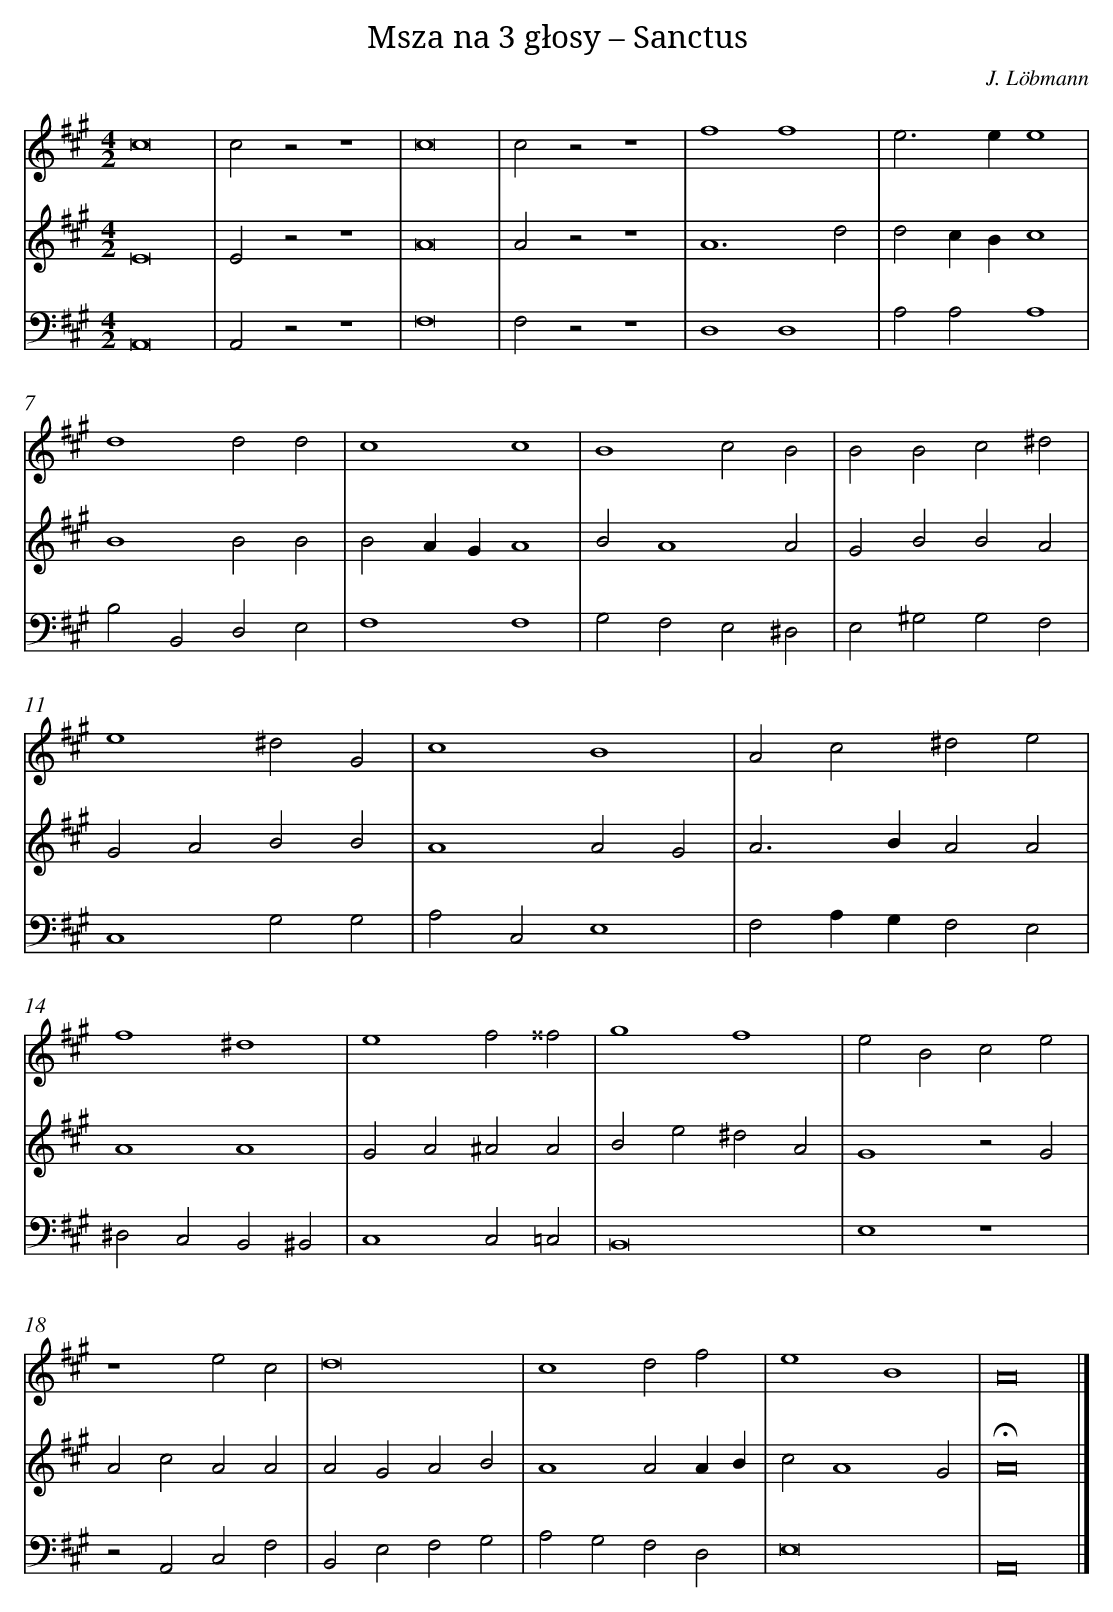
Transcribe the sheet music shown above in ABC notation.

X:1
T: Msza na 3 głosy – Sanctus
C: J. Löbmann
L: 1/4
M: 4/2
V: 1 clef=treble
V: 2 clef=treble
V: 3 clef=bass
K: A
[V:1] c8 |
[V:2] E8 |
[V:3] A,,8 |
[V:1] c2z2z4 |
[V:2] E2z2z4 |
[V:3] A,,2z2z4 |
[V:1] c8 |
[V:2] A8 |
[V:3] F,8 |
[V:1] c2z2z4 |
[V:2] A2z2z4 |
[V:3] F,2z2z4 |
[V:1] f4f4 |
[V:2] A6d2 |
[V:3] D,4D,4 |
[V:1] e2>e2e4 |
[V:2] d2cBc4 |
[V:3] A,2A,2A,4 |
[V:1] d4d2d2 |
[V:2] B4B2B2 |
[V:3] B,2B,,2D,2E,2 |
[V:1] c4c4 |
[V:2] B2AGA4 |
[V:3] F,4F,4 |
[V:1] B4c2B2 |
[V:2] B2A4A2 |
[V:3] G,2F,2E,2^D,2 |
[V:1] B2B2c2^d2 |
[V:2] G2B2B2A2 |
[V:3] E,2^G,2G,2F,2 |
[V:1] e4^d2G2 |
[V:2] G2A2B2B2 |
[V:3] C,4G,2G,2 |
[V:1] c4B4 |
[V:2] A4A2G2 |
[V:3] A,2C,2E,4 |
[V:1] A2c2^d2e2 |
[V:2] A2>B2A2A2 |
[V:3] F,2A,G,F,2E,2 |
[V:1] f4^d4 |
[V:2] A4A4 |
[V:3] ^D,2C,2B,,2^B,,2 |
[V:1] e4f2^^f2 |
[V:2] G2A2^A2A2 |
[V:3] C,4C,2=C,2 |
[V:1] g4f4 |
[V:2] B2e2^d2A2 |
[V:3] B,,8 |
[V:1] e2B2c2e2 |
[V:2] G4z2G2 |
[V:3] E,4z4 |
[V:1] z4e2c2 |
[V:2] A2c2A2A2 |
[V:3] z2A,,2C,2F,2 |
[V:1] d8 |
[V:2] A2G2A2B2 |
[V:3] B,,2E,2F,2G,2 |
[V:1] c4d2f2 |
[V:2] A4A2AB |
[V:3] A,2G,2F,2D,2 |
[V:1] e4B4 |
[V:2] c2A4G2 |
[V:3] E,8 |
[V:1] A8 |]
[V:2] !fermata!A8 |]
[V:3] A,,8 |]
